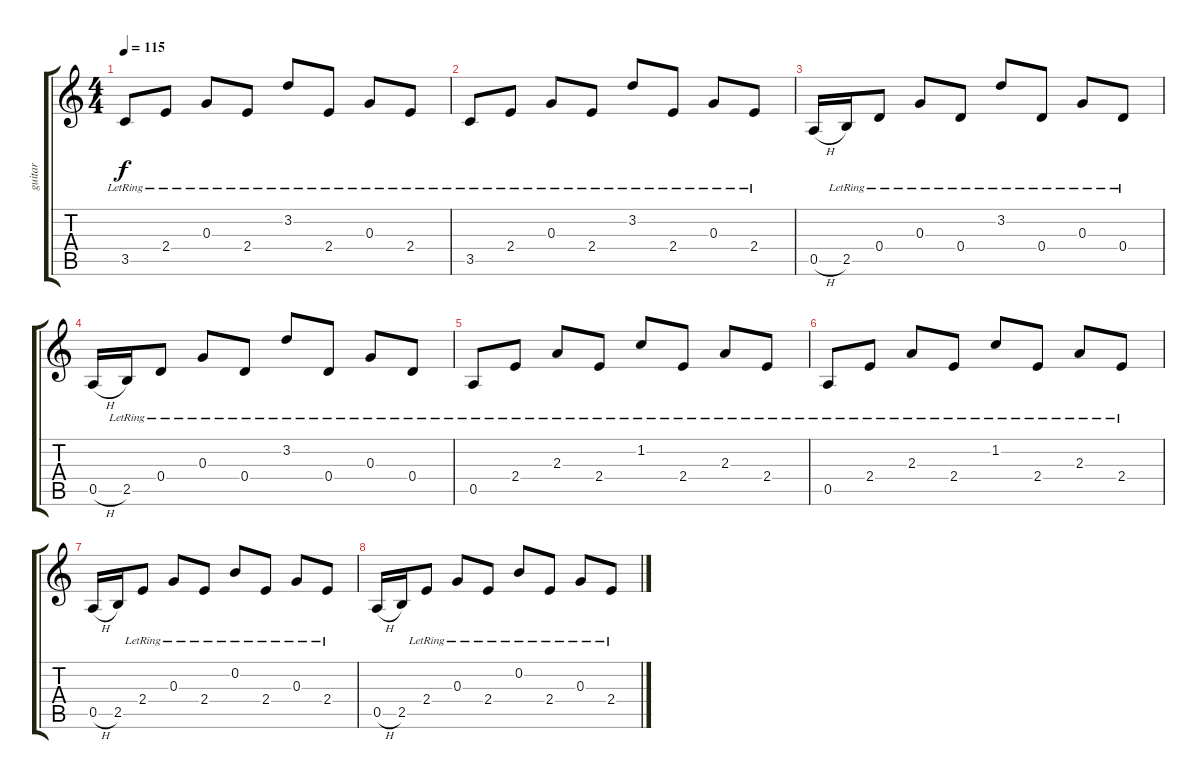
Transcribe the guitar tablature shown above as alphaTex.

\track ("guitar" "guitar") {instrument acousticguitarsteel}
\staff {score tabs}
\tuning (E4 B3 G3 D3 A2 E2) {hide}
\ts (4 4)
\tempo 115
\clef g2
\ks c
3.5{lr}.8{dy f} 2.4{lr}.8 0.3{lr}.8 2.4{lr}.8 3.2{lr}.8 2.4{lr}.8 0.3{lr}.8 2.4{lr}.8 |
3.5{lr}.8 2.4{lr}.8 0.3{lr}.8 2.4{lr}.8 3.2{lr}.8 2.4{lr}.8 0.3{lr}.8 2.4{lr}.8 |
0.5{h}.16 2.5{lr}.16 0.4{lr}.8 0.3{lr}.8 0.4{lr}.8 3.2{lr}.8 0.4{lr}.8 0.3{lr}.8 0.4{lr}.8 |
0.5{h}.16 2.5{lr}.16 0.4{lr}.8 0.3{lr}.8 0.4{lr}.8 3.2{lr}.8 0.4{lr}.8 0.3{lr}.8 0.4{lr}.8 |
0.5{lr}.8 2.4{lr}.8 2.3{lr}.8 2.4{lr}.8 1.2{lr}.8 2.4{lr}.8 2.3{lr}.8 2.4{lr}.8 |
0.5{lr}.8 2.4{lr}.8 2.3{lr}.8 2.4{lr}.8 1.2{lr}.8 2.4{lr}.8 2.3{lr}.8 2.4{lr}.8 |
0.5{h}.16 2.5.16 2.4{lr}.8 0.3{lr}.8 2.4{lr}.8 0.2{lr}.8 2.4{lr}.8 0.3{lr}.8 2.4{lr}.8 |
0.5{h}.16 2.5.16 2.4{lr}.8 0.3{lr}.8 2.4{lr}.8 0.2{lr}.8 2.4{lr}.8 0.3{lr}.8 2.4{lr}.8
